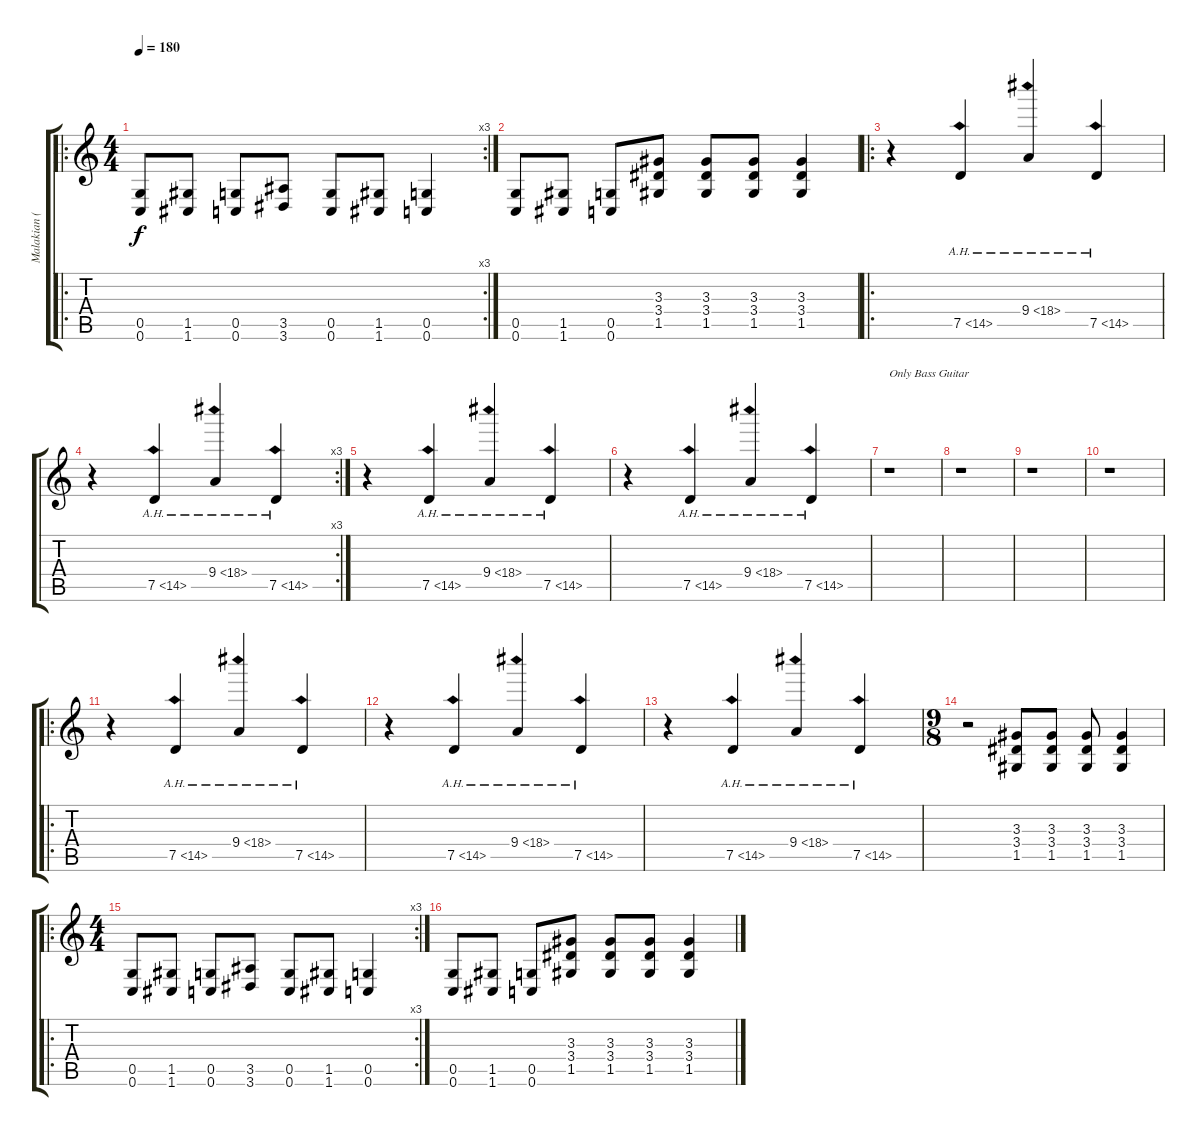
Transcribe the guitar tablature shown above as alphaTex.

\track ("Malakian (Dist.)" "Malakian (") {instrument distortionguitar}
\staff {score tabs}
\tuning (D4 A3 F3 C3 G2 C2) {hide}
\ro
\rc 3
\ts (4 4)
\tempo 180
\clef g2
\ks c
(0.5 0.6).8{dy f} (1.5 1.6).8 (0.5 0.6).8 (3.5 3.6).8 (0.5 0.6).8 (1.5 1.6).8 (0.5 0.6).4 |
(0.5 0.6).8 (1.5 1.6).8 (0.5 0.6).8 (3.3 3.4 1.5).8 (3.3 3.4 1.5).8 (3.3 3.4 1.5).8 (3.3 3.4 1.5).4 |
\ro
r.4 7.5{ah 7}.4 9.4{ah 9}.4 7.5{ah 7}.4 |
\rc 3
r.4 7.5{ah 7}.4 9.4{ah 9}.4 7.5{ah 7}.4 |
r.4 7.5{ah 7}.4 9.4{ah 9}.4 7.5{ah 7}.4 |
r.4 7.5{ah 7}.4 9.4{ah 9}.4 7.5{ah 7}.4 |
r.1{txt "Only Bass Guitar"} |
r.1 |
r.1 |
r.1 |
\ro
r.4 7.5{ah 7}.4 9.4{ah 9}.4 7.5{ah 7}.4 |
r.4 7.5{ah 7}.4 9.4{ah 9}.4 7.5{ah 7}.4 |
r.4 7.5{ah 7}.4 9.4{ah 9}.4 7.5{ah 7}.4 |
\ts (9 8)
r.2 (3.3 3.4 1.5).8 (3.3 3.4 1.5).8 (3.3 3.4 1.5).8 (3.3 3.4 1.5).4 |
\ro
\rc 3
\ts (4 4)
(0.5 0.6).8 (1.5 1.6).8 (0.5 0.6).8 (3.5 3.6).8 (0.5 0.6).8 (1.5 1.6).8 (0.5 0.6).4 |
(0.5 0.6).8 (1.5 1.6).8 (0.5 0.6).8 (3.3 3.4 1.5).8 (3.3 3.4 1.5).8 (3.3 3.4 1.5).8 (3.3 3.4 1.5).4
